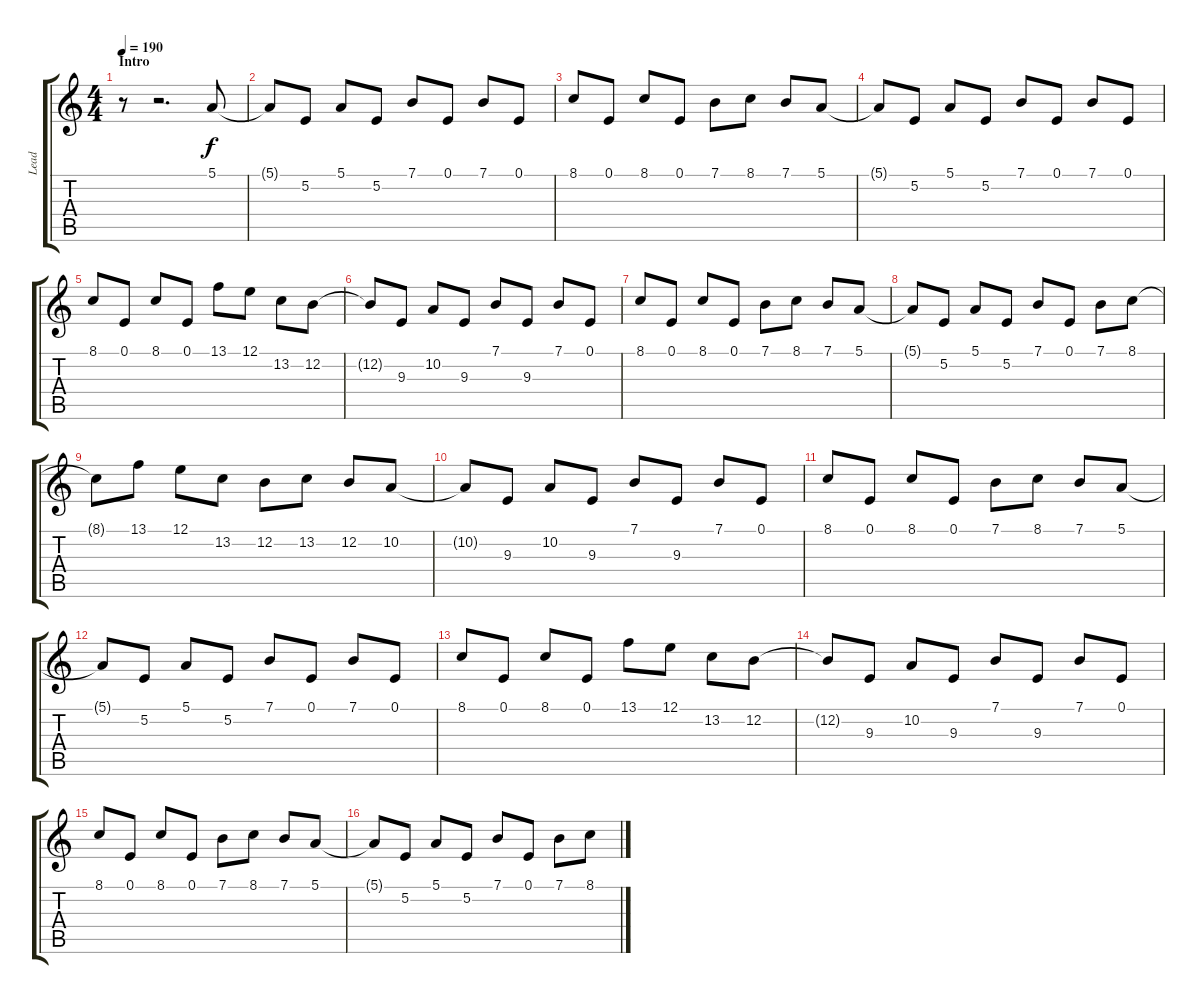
\track ("Lead" "Lead") {instrument lead2sawtooth}
\staff {score tabs}
\tuning (E4 B3 G3 D3 A2 E2) {hide}
\ts (4 4)
\section ("" "Intro")
\tempo 190
\clef g2
\ks c
r.8{dy f instrument lead2sawtooth} r.2{d} 5.1.8 |
5.1{t}.8 5.2.8 5.1.8 5.2.8 7.1.8 0.1.8 7.1.8 0.1.8 |
8.1.8 0.1.8 8.1.8 0.1.8 7.1.8 8.1.8 7.1.8 5.1.8 |
5.1{t}.8 5.2.8 5.1.8 5.2.8 7.1.8 0.1.8 7.1.8 0.1.8 |
8.1.8 0.1.8 8.1.8 0.1.8 13.1.8 12.1.8 13.2.8 12.2.8 |
12.2{t}.8 9.3.8 10.2.8 9.3.8 7.1.8 9.3.8 7.1.8 0.1.8 |
8.1.8 0.1.8 8.1.8 0.1.8 7.1.8 8.1.8 7.1.8 5.1.8 |
5.1{t}.8 5.2.8 5.1.8 5.2.8 7.1.8 0.1.8 7.1.8 8.1.8 |
8.1{t}.8 13.1.8 12.1.8 13.2.8 12.2.8 13.2.8 12.2.8 10.2.8 |
10.2{t}.8 9.3.8 10.2.8 9.3.8 7.1.8 9.3.8 7.1.8 0.1.8 |
8.1.8 0.1.8 8.1.8 0.1.8 7.1.8 8.1.8 7.1.8 5.1.8 |
5.1{t}.8 5.2.8 5.1.8 5.2.8 7.1.8 0.1.8 7.1.8 0.1.8 |
8.1.8 0.1.8 8.1.8 0.1.8 13.1.8 12.1.8 13.2.8 12.2.8 |
12.2{t}.8 9.3.8 10.2.8 9.3.8 7.1.8 9.3.8 7.1.8 0.1.8 |
8.1.8 0.1.8 8.1.8 0.1.8 7.1.8 8.1.8 7.1.8 5.1.8 |
5.1{t}.8 5.2.8 5.1.8 5.2.8 7.1.8 0.1.8 7.1.8 8.1.8
